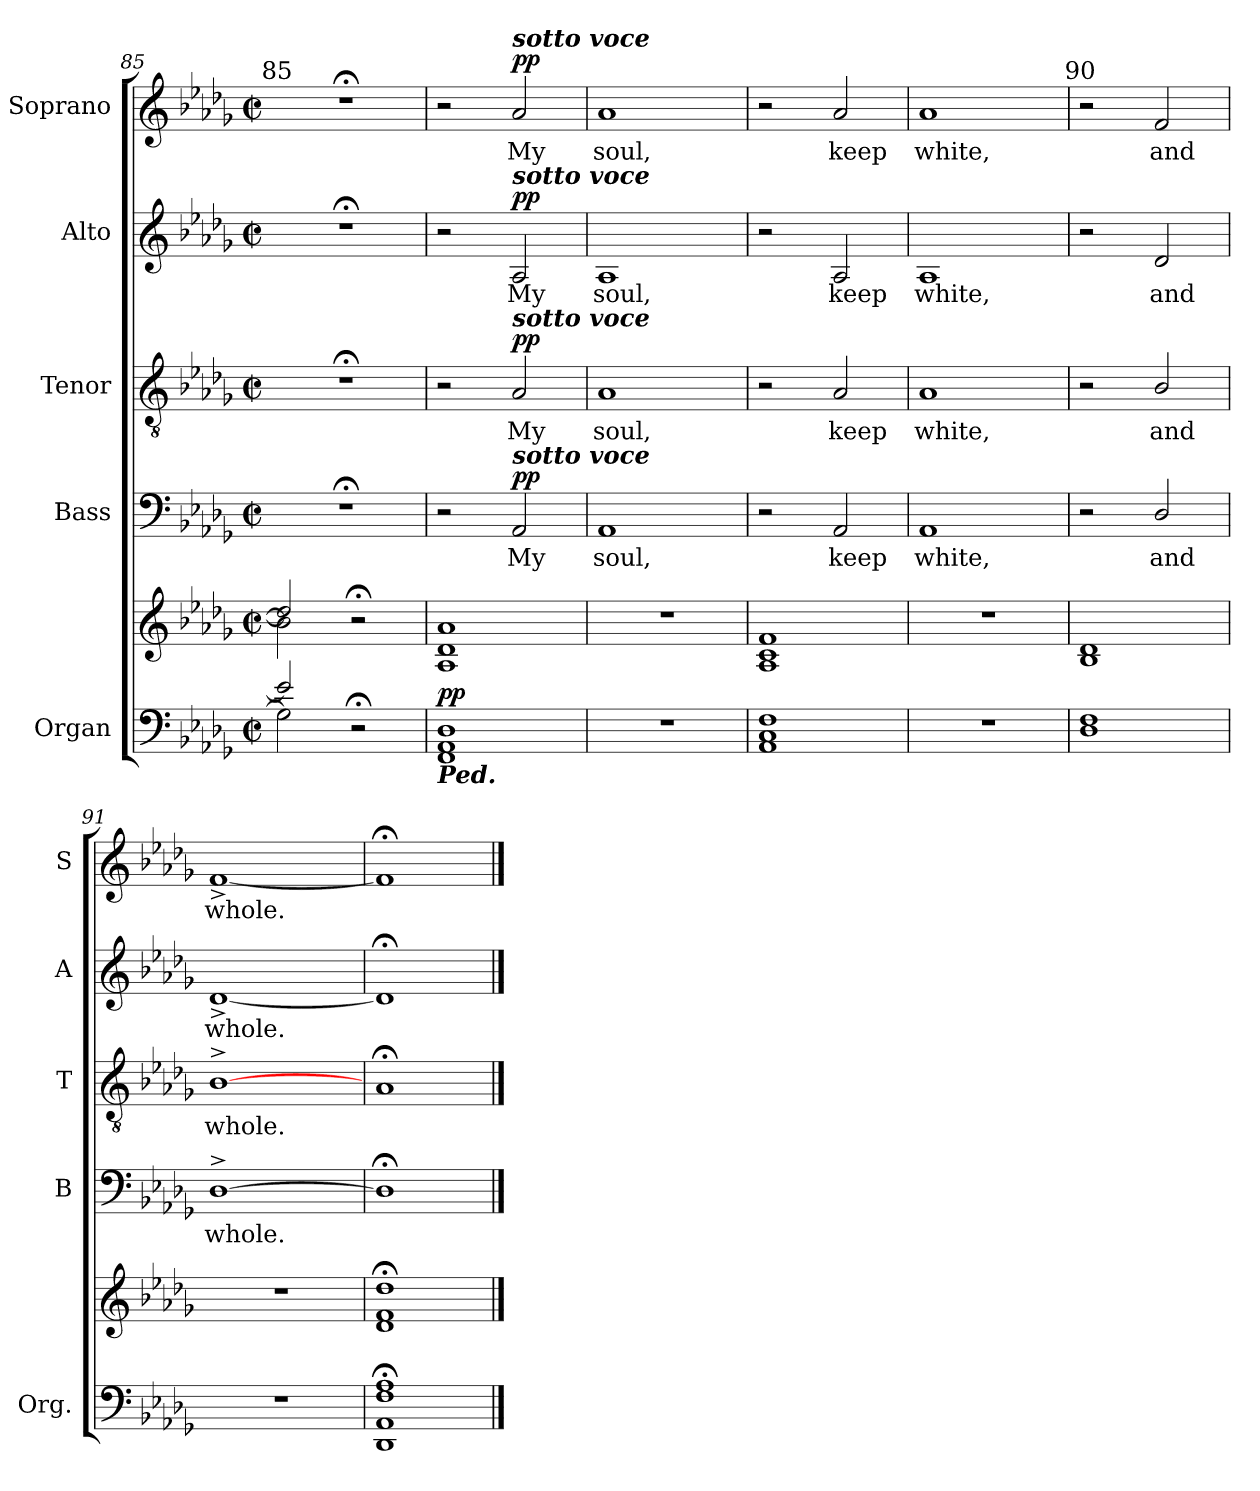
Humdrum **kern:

**kern	**kern	**dynam	**kern	**text	**dynam	**kern	**text	**dynam	**kern	**text	**dynam	**kern	**text	**dynam
*part5	*part5	*part5	*part4	*part4	*part4	*part3	*part3	*part3	*part2	*part2	*part2	*part1	*part1	*part1
*staff6	*staff5	*staff5/6	*staff4	*staff4	*staff4	*staff3	*staff3	*staff3	*staff2	*staff2	*staff2	*staff1	*staff1	*staff1
*I"Organ	*	*	*I"Bass	*	*	*I"Tenor	*	*	*I"Alto	*	*	*I"Soprano	*	*
*I'Org.	*	*	*I'B	*	*	*I'T	*	*	*I'A	*	*	*I'S	*	*
*clefF4	*clefG2	*	*clefF4	*	*	*clefGv2	*	*	*clefG2	*	*	*clefG2	*	*
*k[b-e-a-d-g-]	*k[b-e-a-d-g-]	*	*k[b-e-a-d-g-]	*	*	*k[b-e-a-d-g-]	*	*	*k[b-e-a-d-g-]	*	*	*k[b-e-a-d-g-]	*	*
*D-:	*D-:	*	*D-:	*	*	*D-:	*	*	*D-:	*	*	*D-:	*	*
*M2/2	*M2/2	*	*M2/2	*	*	*M2/2	*	*	*M2/2	*	*	*M2/2	*	*
*met(c|)	*met(c|)	*	*met(c|)	*	*	*met(c|)	*	*	*met(c|)	*	*	*met(c|)	*	*
=85	=85	=85	=85	=85	=85	=85	=85	=85	=85	=85	=85	=85	=85	=85
*^	*^	*	*	*	*	*	*	*	*	*	*	*	*	*
*	*^	*	*^	*	*	*	*	*	*	*	*	*	*	*	*	*
!	!	!	!	!	!	!	!	!	!	!	!	!	!	!	!	!LO:TX:a:cj:t=85	!	!
2e-/]	2G-\]	1ryy	2dd-/]	2b--\]	1ryy	.	1r;<	.	.	1r;<	.	.	1r;<	.	.	1r;<	.	.
2r;<	2r	.	2r;<	2r	.	.	.	.	.	.	.	.	.	.	.	.	.	.
=86	=86	=86	=86	=86	=86	=86	=86	=86	=86	=86	=86	=86	=86	=86	=86	=86	=86	=86
!LO:TX:b:Bi:t=Ped.	!	!	!	!	!	!	!	!	!	!	!	!	!	!	!	!	!	!
!	!	!	!	!	!	!LO:DY:a=2	!	!	!	!	!	!	!	!	!	!	!	!
1D-/	1FF\ 1AA-\	1ryy	1d-/ 1a-/	1A-\	1ryy	pp	2r	.	.	2r	.	.	2r	.	.	2r	.	.
!	!	!	!	!	!	!	!	!	!	!	!	!	!	!	!	!LO:TX:a:Bi:t=sotto voce	!	!
!	!	!	!	!	!	!	!	!	!	!	!	!	!LO:TX:a:Bi:t=sotto voce	!	!	!	!	!
!	!	!	!	!	!	!	!	!	!	!LO:TX:a:Bi:t=sotto voce	!	!	!	!	!	!	!	!
!	!	!	!	!	!	!	!LO:TX:a:Bi:t=sotto voce	!	!	!	!	!	!	!	!	!	!	!
!	!	!	!	!	!	!	!	!LO:LY:b	!LO:DY:b	!	!LO:LY:b	!LO:DY:b	!	!LO:LY:b	!LO:DY:b	!	!LO:LY:b	!LO:DY:b
.	.	.	.	.	.	.	2AA-	My	pp	2A-	My	pp	2A-	My	pp	2a-	My	pp
=87	=87	=87	=87	=87	=87	=87	=87	=87	=87	=87	=87	=87	=87	=87	=87	=87	=87	=87
!	!	!	!	!	!	!	!	!LO:LY:b	!	!	!LO:LY:b	!	!	!LO:LY:b	!	!	!LO:LY:b	!
1r	2ryy	1ryy	1r	2ryy	1ryy	.	1AA-	soul,	.	1A-	soul,	.	1A-	soul,	.	1a-	soul,	.
.	2ryy	.	.	2ryy	.	.	.	.	.	.	.	.	.	.	.	.	.	.
=88	=88	=88	=88	=88	=88	=88	=88	=88	=88	=88	=88	=88	=88	=88	=88	=88	=88	=88
1AA-/ 1F/	1C\	1ryy	1c/ 1f/	1A-\	1ryy	.	2r	.	.	2r	.	.	2r	.	.	2r	.	.
!	!	!	!	!	!	!	!	!LO:LY:b	!	!	!LO:LY:b	!	!	!LO:LY:b	!	!	!LO:LY:b	!
.	.	.	.	.	.	.	2AA-	keep	.	2A-	keep	.	2A-	keep	.	2a-	keep	.
=89	=89	=89	=89	=89	=89	=89	=89	=89	=89	=89	=89	=89	=89	=89	=89	=89	=89	=89
!	!	!	!	!	!	!	!	!LO:LY:b	!	!	!LO:LY:b	!	!	!LO:LY:b	!	!	!LO:LY:b	!
1r	2ryy	1ryy	1r	2ryy	1ryy	.	1AA-	white,	.	1A-	white,	.	1A-	white,	.	1a-	white,	.
.	2ryy	.	.	2ryy	.	.	.	.	.	.	.	.	.	.	.	.	.	.
=90	=90	=90	=90	=90	=90	=90	=90	=90	=90	=90	=90	=90	=90	=90	=90	=90	=90	=90
!	!	!	!	!	!	!	!	!	!	!	!	!	!	!	!	!LO:TX:a:cj:t=90	!	!
1F/	1D-\	1ryy	1d-/	1B-\	1ryy	.	2r	.	.	2r	.	.	2r	.	.	2r	.	.
!	!	!	!	!	!	!	!	!LO:LY:b	!	!	!LO:LY:b	!	!	!LO:LY:b	!	!	!LO:LY:b	!
.	.	.	.	.	.	.	2D-/	and	.	2B-/	and	.	2d-	and	.	2f	and	.
=91	=91	=91	=91	=91	=91	=91	=91	=91	=91	=91	=91	=91	=91	=91	=91	=91	=91	=91
!	!	!	!	!	!	!	!	!LO:LY:b	!	!	!LO:LY:b	!	!	!LO:LY:b	!	!	!LO:LY:b	!
1r	2ryy	1ryy	1r	2ryy	1ryy	.	[1D-^	whole.	.	[1B-^	whole.	.	[1d-^	whole.	.	[1f^	whole.	.
.	2ryy	.	.	2ryy	.	.	.	.	.	.	.	.	.	.	.	.	.	.
=92	=92	=92	=92	=92	=92	=92	=92	=92	=92	=92	=92	=92	=92	=92	=92	=92	=92	=92
1AA-/;< 1A-/;<	1DD-\ 1F\	1ryy	1f/;< 1dd-/;<	1d-\	1ryy	.	1D-;<]	.	.	1A-;<	.	.	1d-;<]	.	.	1f;<]	.	.
*v	*v	*v	*	*	*	*	*	*	*	*	*	*	*	*	*	*	*	*
*	*v	*v	*v	*	*	*	*	*	*	*	*	*	*	*	*	*
==	==	==	==	==	==	==	==	==	==	==	==	==	==	==
*-	*-	*-	*-	*-	*-	*-	*-	*-	*-	*-	*-	*-	*-	*-
